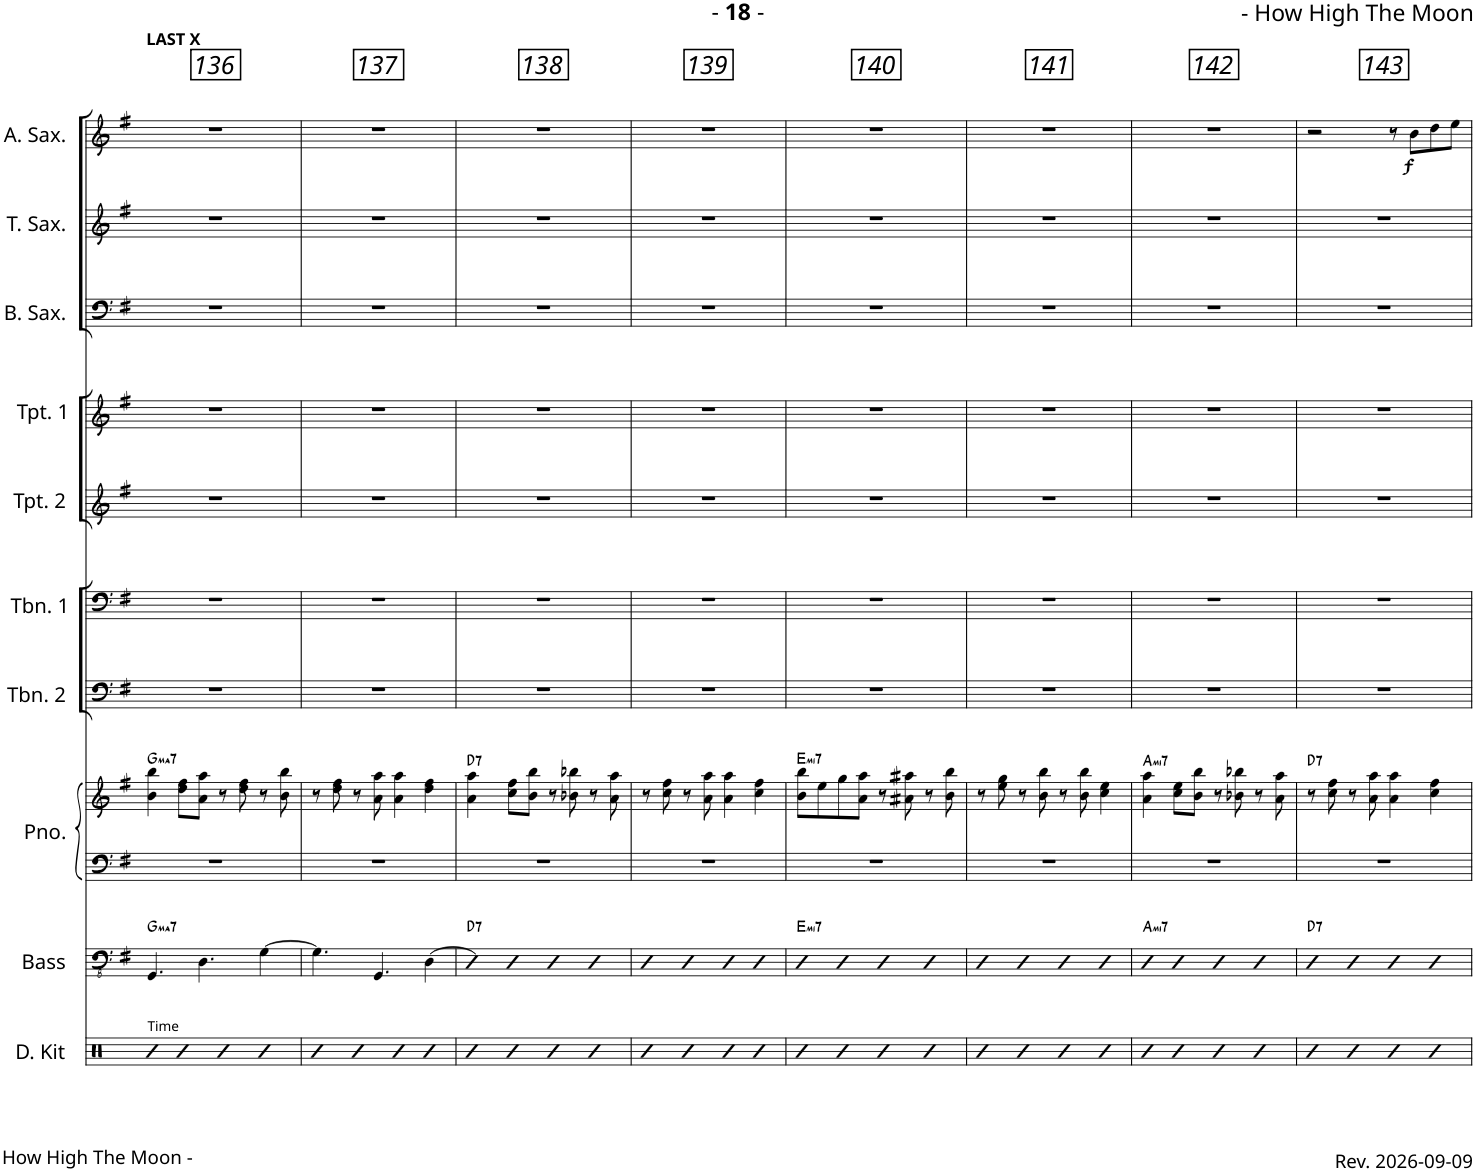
**kern	**kern	**harte	**kern	**kern	**harte	**kern	**kern	**kern	**kern	**kern	**kern	**kern	**dynam
*part10	*part9	*part9	*part8	*part8	*part8	*part7	*part6	*part5	*part4	*part3	*part2	*part1	*part1
*staff11	*staff10	*	*staff9	*staff8	*	*staff7	*staff6	*staff5	*staff4	*staff3	*staff2	*staff1	*staff1
*I"Drum Kit	*I"Acoustic Bass	*	*I"Piano	*	*	*I"Trombone 2	*I"Trombone 1	*I"Trumpet 2	*I"Trumpet 1	*I"Baritone Sax	*I"Tenor Sax	*I"Alto Sax	*
*I'D. Kit	*I'Bass	*	*I'Pno.	*	*	*I'Tbn. 2	*I'Tbn. 1	*I'Tpt. 2	*I'Tpt. 1	*I'B. Sax.	*I'T. Sax.	*I'A. Sax.	*
!!LO:PB:g=z
*clefX	*clefFv4	*	*clefF4	*clefG2	*	*clefF4	*clefF4	*clefG2	*clefG2	*clefF4	*clefG2	*clefG2	*
*	*	*	*	*	*	*	*	*Trd1c2	*Trd1c2	*Trd12c21	*Trd8c14	*Trd5c9	*
*k[]	*k[f#]	*	*k[f#]	*k[f#]	*	*k[f#]	*k[f#]	*k[f#]	*k[f#]	*k[f#]	*k[f#]	*k[f#]	*
*M2/2	*M2/2	*	*M2/2	*M2/2	*	*M2/2	*M2/2	*M2/2	*M2/2	*M2/2	*M2/2	*M2/2	*
*met(c|)	*met(c|)	*	*met(c|)	*met(c|)	*	*met(c|)	*met(c|)	*met(c|)	*met(c|)	*met(c|)	*met(c|)	*met(c|)	*
=136	=136	=136	=136	=136	=136	=136	=136	=136	=136	=136	=136	=136	=136
!	!	!	!	!	!	!	!	!	!	!	!	!LO:TX:a:B:t=LAST X	!
!LO:TX:a:t=Time	!	!LO:H:kt=ma7	!	!	!LO:H:kt=ma7	!	!	!	!	!	!	!	!
4R	4.GGG/	G:maj7	1r	4b\ 4bb\	G:maj7	1r	1r	1r	1r	1r	1r	1r	.
4R	.	.	.	8dd\ 8ff#\L	.	.	.	.	.	.	.	.	.
.	4.DD\	.	.	8a\ 8aa\J	.	.	.	.	.	.	.	.	.
4R	.	.	.	8r	.	.	.	.	.	.	.	.	.
.	.	.	.	8dd\ 8ff#\	.	.	.	.	.	.	.	.	.
4R	[4GG\	.	.	8r	.	.	.	.	.	.	.	.	.
.	.	.	.	8b\ 8bb\	.	.	.	.	.	.	.	.	.
=137	=137	=137	=137	=137	=137	=137	=137	=137	=137	=137	=137	=137	=137
4R	4.GG\]	.	1r	8r	.	1r	1r	1r	1r	1r	1r	1r	.
.	.	.	.	8dd\ 8ff#\	.	.	.	.	.	.	.	.	.
4R	.	.	.	8r	.	.	.	.	.	.	.	.	.
.	4.GGG/	.	.	8a\ 8aa\	.	.	.	.	.	.	.	.	.
4R	.	.	.	4a\ 4aa\	.	.	.	.	.	.	.	.	.
4R	[4DD\	.	.	4dd\ 4ff#\	.	.	.	.	.	.	.	.	.
=138	=138	=138	=138	=138	=138	=138	=138	=138	=138	=138	=138	=138	=138
*	*^	*	*	*	*	*	*	*	*	*	*	*	*
!	!	!	!LO:H:kt=7	!	!	!LO:H:kt=7	!	!	!	!	!	!	!	!
4R	4DD]	8DD	D:7	1r	4a\ 4aa\	D:7	1r	1r	1r	1r	1r	1r	1r	.
.	.	2..ryy	.	.	.	.	.	.	.	.	.	.	.	.
4R	4DD	.	.	.	8cc\ 8ff#\L	.	.	.	.	.	.	.	.	.
.	.	.	.	.	8b\ 8bb\J	.	.	.	.	.	.	.	.	.
4R	4DD	.	.	.	8r	.	.	.	.	.	.	.	.	.
.	.	.	.	.	8b-X\ 8bb-X\	.	.	.	.	.	.	.	.	.
4R	4DD	.	.	.	8r	.	.	.	.	.	.	.	.	.
.	.	.	.	.	8a\ 8aa\	.	.	.	.	.	.	.	.	.
*	*v	*v	*	*	*	*	*	*	*	*	*	*	*	*
=139	=139	=139	=139	=139	=139	=139	=139	=139	=139	=139	=139	=139	=139
4R	4DD	.	1r	8r	.	1r	1r	1r	1r	1r	1r	1r	.
.	.	.	.	8cc\ 8ff#\	.	.	.	.	.	.	.	.	.
4R	4DD	.	.	8r	.	.	.	.	.	.	.	.	.
.	.	.	.	8a\ 8aa\	.	.	.	.	.	.	.	.	.
4R	4DD	.	.	4a\ 4aa\	.	.	.	.	.	.	.	.	.
4R	4DD	.	.	4cc\ 4ff#\	.	.	.	.	.	.	.	.	.
=140	=140	=140	=140	=140	=140	=140	=140	=140	=140	=140	=140	=140	=140
!	!	!LO:H:kt=mi7	!	!	!LO:H:kt=mi7	!	!	!	!	!	!	!	!
4R	4DD	E:min7	1r	8b\ 8bb\L	E:min7	1r	1r	1r	1r	1r	1r	1r	.
.	.	.	.	8ee\	.	.	.	.	.	.	.	.	.
4R	4DD	.	.	8gg\	.	.	.	.	.	.	.	.	.
.	.	.	.	8a\ 8aa\J	.	.	.	.	.	.	.	.	.
4R	4DD	.	.	8r	.	.	.	.	.	.	.	.	.
.	.	.	.	8a#X\ 8aa#X\	.	.	.	.	.	.	.	.	.
4R	4DD	.	.	8r	.	.	.	.	.	.	.	.	.
.	.	.	.	8b\ 8bb\	.	.	.	.	.	.	.	.	.
=141	=141	=141	=141	=141	=141	=141	=141	=141	=141	=141	=141	=141	=141
4R	4DD	.	1r	8r	.	1r	1r	1r	1r	1r	1r	1r	.
.	.	.	.	8ee\ 8gg\	.	.	.	.	.	.	.	.	.
4R	4DD	.	.	8r	.	.	.	.	.	.	.	.	.
.	.	.	.	8b\ 8bb\	.	.	.	.	.	.	.	.	.
4R	4DD	.	.	8r	.	.	.	.	.	.	.	.	.
.	.	.	.	8b\ 8bb\	.	.	.	.	.	.	.	.	.
4R	4DD	.	.	4cc\ 4ee\	.	.	.	.	.	.	.	.	.
=142	=142	=142	=142	=142	=142	=142	=142	=142	=142	=142	=142	=142	=142
!	!	!LO:H:kt=mi7	!	!	!LO:H:kt=mi7	!	!	!	!	!	!	!	!
4R	4DD	A:min7	1r	4a\ 4aa\	A:min7	1r	1r	1r	1r	1r	1r	1r	.
4R	4DD	.	.	8cc\ 8ee\L	.	.	.	.	.	.	.	.	.
.	.	.	.	8b\ 8bb\J	.	.	.	.	.	.	.	.	.
4R	4DD	.	.	8r	.	.	.	.	.	.	.	.	.
.	.	.	.	8b-X\ 8bb-X\	.	.	.	.	.	.	.	.	.
4R	4DD	.	.	8r	.	.	.	.	.	.	.	.	.
.	.	.	.	8a\ 8aa\	.	.	.	.	.	.	.	.	.
=143	=143	=143	=143	=143	=143	=143	=143	=143	=143	=143	=143	=143	=143
!	!	!LO:H:kt=7	!	!	!LO:H:kt=7	!	!	!	!	!	!	!	!
4R	4DD	D:7	1r	8r	D:7	1r	1r	1r	1r	1r	1r	2r	.
.	.	.	.	8cc\ 8ff#\	.	.	.	.	.	.	.	.	.
4R	4DD	.	.	8r	.	.	.	.	.	.	.	.	.
.	.	.	.	8a\ 8aa\	.	.	.	.	.	.	.	.	.
4R	4DD	.	.	4a\ 4aa\	.	.	.	.	.	.	.	8r	.
!	!	!	!	!	!	!	!	!	!	!	!	!	!LO:DY:b
.	.	.	.	.	.	.	.	.	.	.	.	8b\L	f
4R	4DD	.	.	4cc\ 4ff#\	.	.	.	.	.	.	.	8dd\	.
.	.	.	.	.	.	.	.	.	.	.	.	8ee\J	.
=	=	=	=	=	=	=	=	=	=	=	=	=	=
*-	*-	*-	*-	*-	*-	*-	*-	*-	*-	*-	*-	*-	*-
